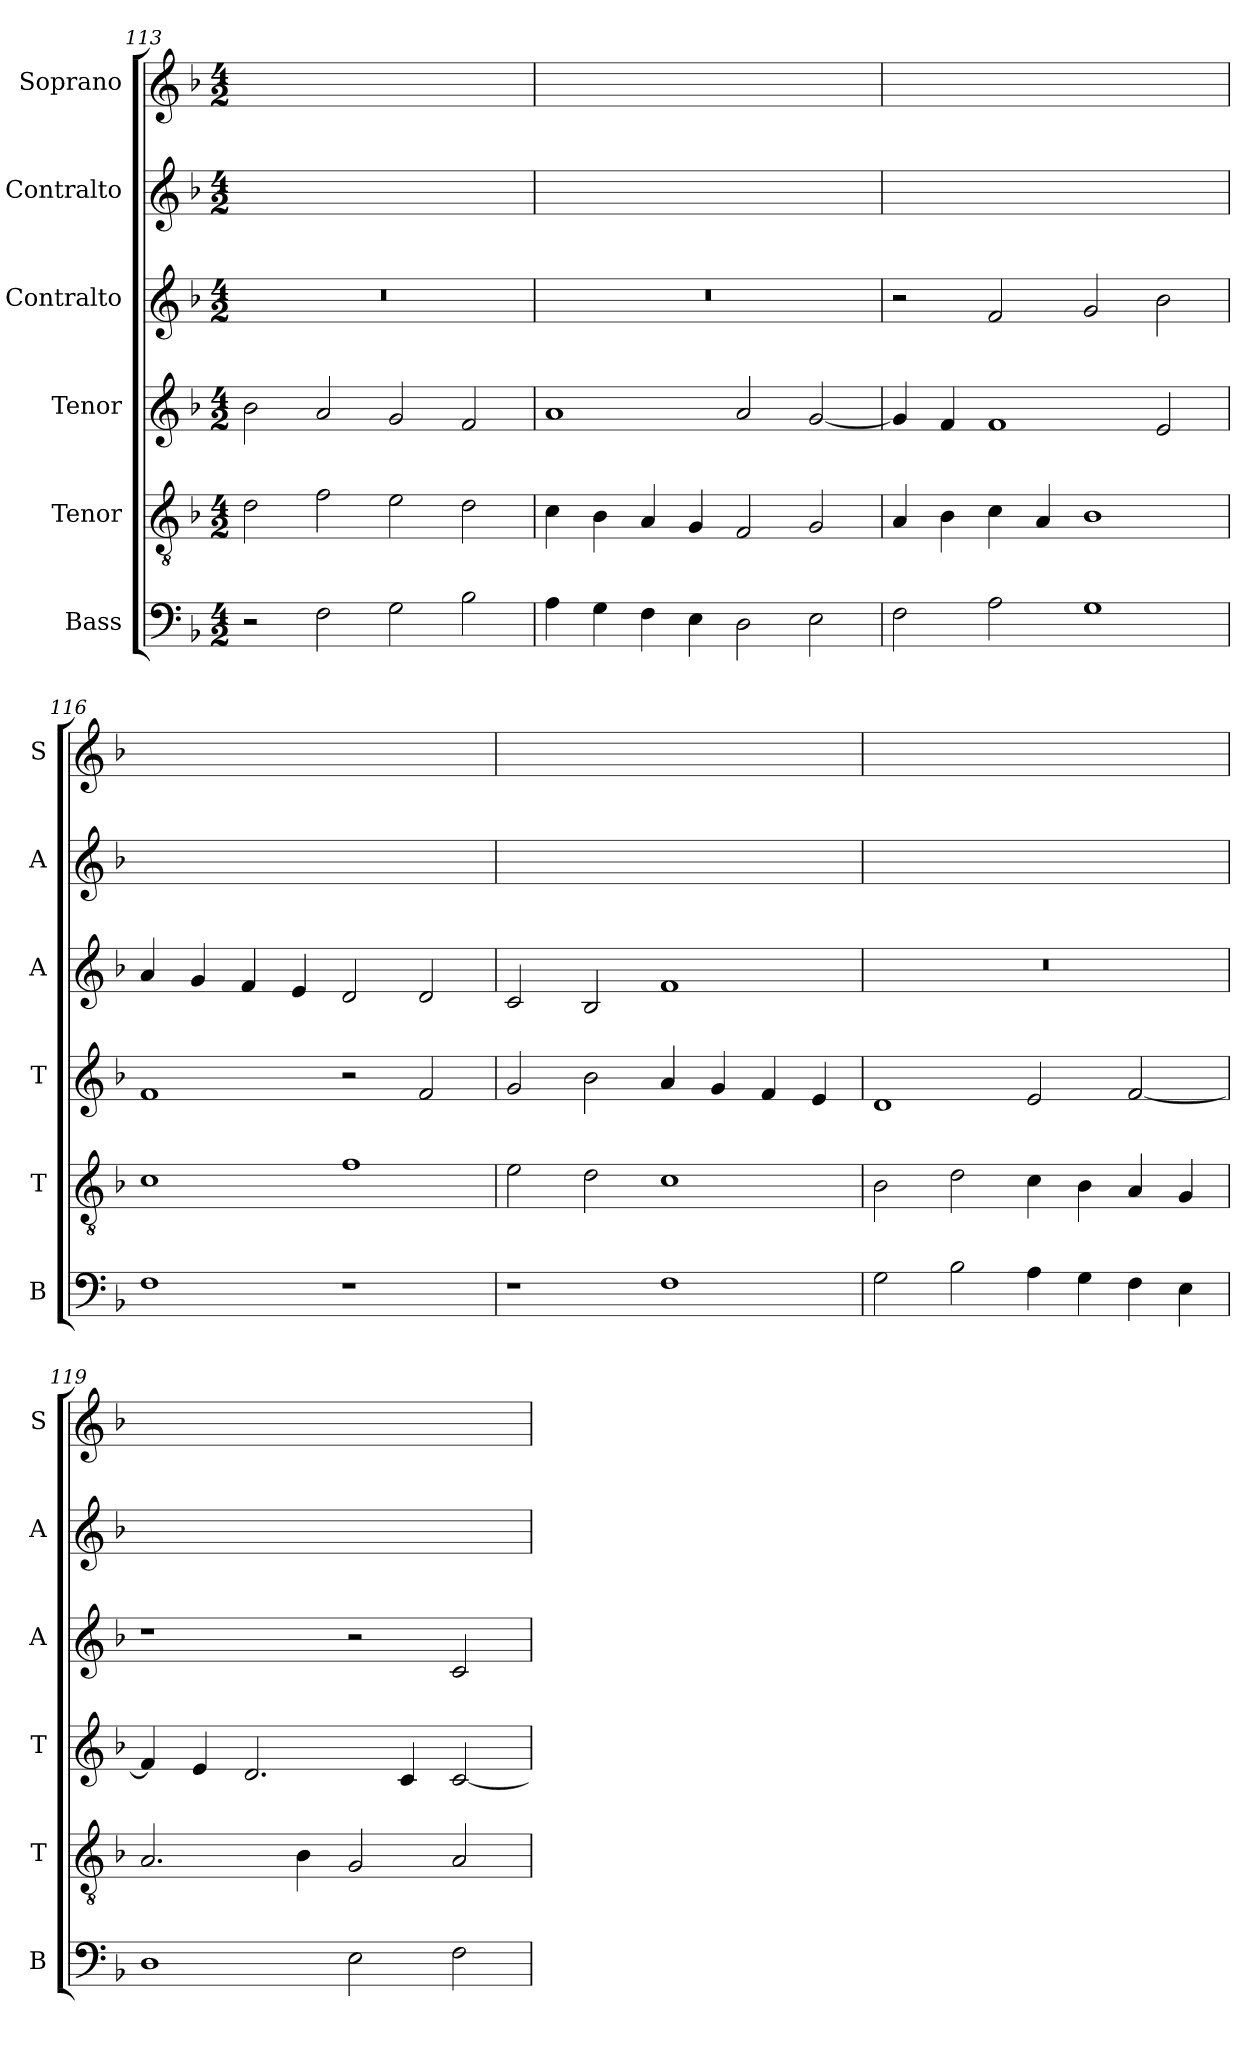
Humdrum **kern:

**kern	**kern	**kern	**kern	**kern	**kern
*part6	*part5	*part4	*part3	*part2	*part1
*staff6	*staff5	*staff4	*staff3	*staff2	*staff1
*I"Bass	*I"Tenor	*I"Tenor	*I"Contralto	*I"Contralto	*I"Soprano
*I'B	*I'T	*I'T	*I'A	*I'A	*I'S
*clefF4	*clefGv2	*clefG2	*clefG2	*clefG2	*clefG2
*k[b-]	*k[b-]	*k[b-]	*k[b-]	*k[b-]	*k[b-]
*F:ion	*F:ion	*F:ion	*F:ion	*F:ion	*F:ion
*M4/2	*M4/2	*M4/2	*M4/2	*M4/2	*M4/2
=113	=113	=113	=113	=113	=113
2r	2d	2b-	0r	0ryy	0ryy
2F	2f	2a	.	.	.
2G	2e	2g	.	.	.
2B-	2d	2f	.	.	.
=114	=114	=114	=114	=114	=114
4A	4c	1a	0r	0ryy	0ryy
4G	4B-	.	.	.	.
4F	4A	.	.	.	.
4E	4G	.	.	.	.
2D	2F	2a	.	.	.
2E	2G	[2g	.	.	.
=115	=115	=115	=115	=115	=115
2F	4A	4g]	2r	0ryy	0ryy
.	4B-	4f	.	.	.
2A	4c	1f	2f	.	.
.	4A	.	.	.	.
1G	1B-	.	2g	.	.
.	.	2e	2b-	.	.
=116	=116	=116	=116	=116	=116
1F	1c	1f	4a	0ryy	0ryy
.	.	.	4g	.	.
.	.	.	4f	.	.
.	.	.	4e	.	.
1r	1f	2r	2d	.	.
.	.	2f	2d	.	.
=117	=117	=117	=117	=117	=117
1r	2e	2g	2c	0ryy	0ryy
.	2d	2b-	2B-	.	.
1F	1c	4a	1f	.	.
.	.	4g	.	.	.
.	.	4f	.	.	.
.	.	4e	.	.	.
=118	=118	=118	=118	=118	=118
2G	2B-	1d	0r	0ryy	0ryy
2B-	2d	.	.	.	.
4A	4c	2e	.	.	.
4G	4B-	.	.	.	.
4F	4A	[2f	.	.	.
4E	4G	.	.	.	.
=119	=119	=119	=119	=119	=119
1D	2.A	4f]	1r	0ryy	0ryy
.	.	4e	.	.	.
.	.	2.d	.	.	.
.	4B-	.	.	.	.
2E	2G	.	2r	.	.
.	.	4c	.	.	.
2F	2A	[2c	2c	.	.
=	=	=	=	=	=
*-	*-	*-	*-	*-	*-
